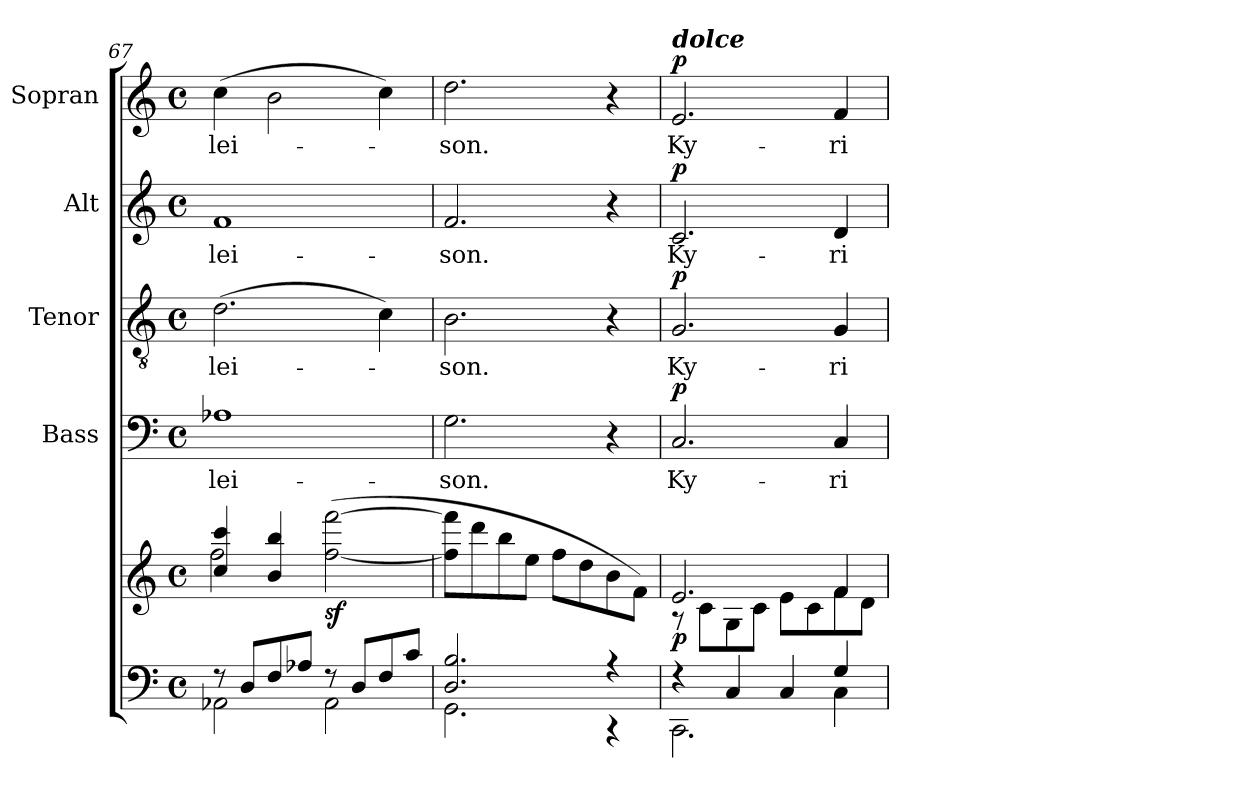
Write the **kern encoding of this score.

**kern	**kern	**dynam	**kern	**text	**dynam	**kern	**text	**dynam	**kern	**text	**dynam	**kern	**text	**dynam
*part5	*part5	*part5	*part4	*part4	*part4	*part3	*part3	*part3	*part2	*part2	*part2	*part1	*part1	*part1
*staff6	*staff5	*staff5/6	*staff4	*staff4	*staff4	*staff3	*staff3	*staff3	*staff2	*staff2	*staff2	*staff1	*staff1	*staff1
*	*	*	*I"Bass	*	*	*I"Tenor	*	*	*I"Alt	*	*	*I"Sopran	*	*
*	*	*	*I'B.	*	*	*I'T.	*	*	*I'A.	*	*	*I'S.	*	*
*clefF4	*clefG2	*	*clefF4	*	*	*clefGv2	*	*	*clefG2	*	*	*clefG2	*	*
*k[]	*k[]	*	*k[]	*	*	*k[]	*	*	*k[]	*	*	*k[]	*	*
*C:	*C:	*	*C:	*	*	*C:	*	*	*C:	*	*	*C:	*	*
*M4/4	*M4/4	*	*M4/4	*	*	*M4/4	*	*	*M4/4	*	*	*M4/4	*	*
*met(c)	*met(c)	*	*met(c)	*	*	*met(c)	*	*	*met(c)	*	*	*met(c)	*	*
=67	=67	=67	=67	=67	=67	=67	=67	=67	=67	=67	=67	=67	=67	=67
*^	*^	*	*	*	*	*	*	*	*	*	*	*	*	*
!	!	!	!	!	!	!LO:LY:b	!	!	!LO:LY:b	!	!	!LO:LY:b	!	!	!LO:LY:b	!
8rF	2AA-X\	4cc/ 4ccc/	2ff\	.	1A-X	-lei-	.	(>2.d\	-lei-	.	1f	-lei-	.	(>4cc\	-lei-	.
8D/L	.	.	.	.	.	.	.	.	.	.	.	.	.	.	.	.
8F/	.	4b/ 4bb/	.	.	.	.	.	.	.	.	.	.	.	2b\	.	.
8A-X/J	.	.	.	.	.	.	.	.	.	.	.	.	.	.	.	.
!	!	!	!	!LO:DY:b	!	!	!	!	!	!	!	!	!	!	!	!
8rF	2AA-\	(>[<2ff\ [>2fff\	2ryy	sf	.	.	.	.	.	.	.	.	.	.	.	.
8D/L	.	.	.	.	.	.	.	.	.	.	.	.	.	.	.	.
8F/	.	.	.	.	.	.	.	4c\)	.	.	.	.	.	4cc\)	.	.
8c/J	.	.	.	.	.	.	.	.	.	.	.	.	.	.	.	.
*	*	*v	*v	*	*	*	*	*	*	*	*	*	*	*	*	*
=68	=68	=68	=68	=68	=68	=68	=68	=68	=68	=68	=68	=68	=68	=68	=68
!	!	!	!	!	!LO:LY:b	!	!	!LO:LY:b	!	!	!LO:LY:b	!	!	!LO:LY:b	!
2.D/ 2.B/	2.GG\	8ff\] 8fff\]L	.	2.G\	-son.	.	2.B\	-son.	.	2.f/	-son.	.	2.dd\	-son.	.
.	.	8ddd\	.	.	.	.	.	.	.	.	.	.	.	.	.
.	.	8bb\	.	.	.	.	.	.	.	.	.	.	.	.	.
.	.	8ee\J	.	.	.	.	.	.	.	.	.	.	.	.	.
.	.	8ff\L	.	.	.	.	.	.	.	.	.	.	.	.	.
.	.	8dd\	.	.	.	.	.	.	.	.	.	.	.	.	.
4r	4r	8b\	.	4r	.	.	4r	.	.	4r	.	.	4r	.	.
.	.	8f\J)	.	.	.	.	.	.	.	.	.	.	.	.	.
=69	=69	=69	=69	=69	=69	=69	=69	=69	=69	=69	=69	=69	=69	=69	=69
*	*	*^	*	*	*	*	*	*	*	*	*	*	*	*	*
!	!	!	!	!	!	!	!	!	!	!	!	!	!	!LO:TX:a:Bi:t=dolce	!	!
!	!	!	!	!LO:DY:b	!	!LO:LY:b	!LO:DY:a	!	!LO:LY:b	!LO:DY:a	!	!LO:LY:b	!LO:DY:a	!	!LO:LY:b	!LO:DY:a
4r	2.CC\	2.e/	8rA	p	2.C/	Ky-	p	2.G/	Ky-	p	2.c/	Ky-	p	2.e/	Ky-	p
.	.	.	8c\L	.	.	.	.	.	.	.	.	.	.	.	.	.
4C/	.	.	8G\	.	.	.	.	.	.	.	.	.	.	.	.	.
.	.	.	8c\J	.	.	.	.	.	.	.	.	.	.	.	.	.
4C/	.	.	8e\L	.	.	.	.	.	.	.	.	.	.	.	.	.
.	.	.	8c\	.	.	.	.	.	.	.	.	.	.	.	.	.
!	!	!	!	!	!	!LO:LY:b	!	!	!LO:LY:b	!	!	!LO:LY:b	!	!	!LO:LY:b	!
4G/	4C\	4f/	8f\	.	4C/	-ri-	.	4G/	-ri-	.	4d/	-ri-	.	4f/	-ri-	.
.	.	.	8d\J	.	.	.	.	.	.	.	.	.	.	.	.	.
*v	*v	*	*	*	*	*	*	*	*	*	*	*	*	*	*	*
*	*v	*v	*	*	*	*	*	*	*	*	*	*	*	*	*
=	=	=	=	=	=	=	=	=	=	=	=	=	=	=
*-	*-	*-	*-	*-	*-	*-	*-	*-	*-	*-	*-	*-	*-	*-
